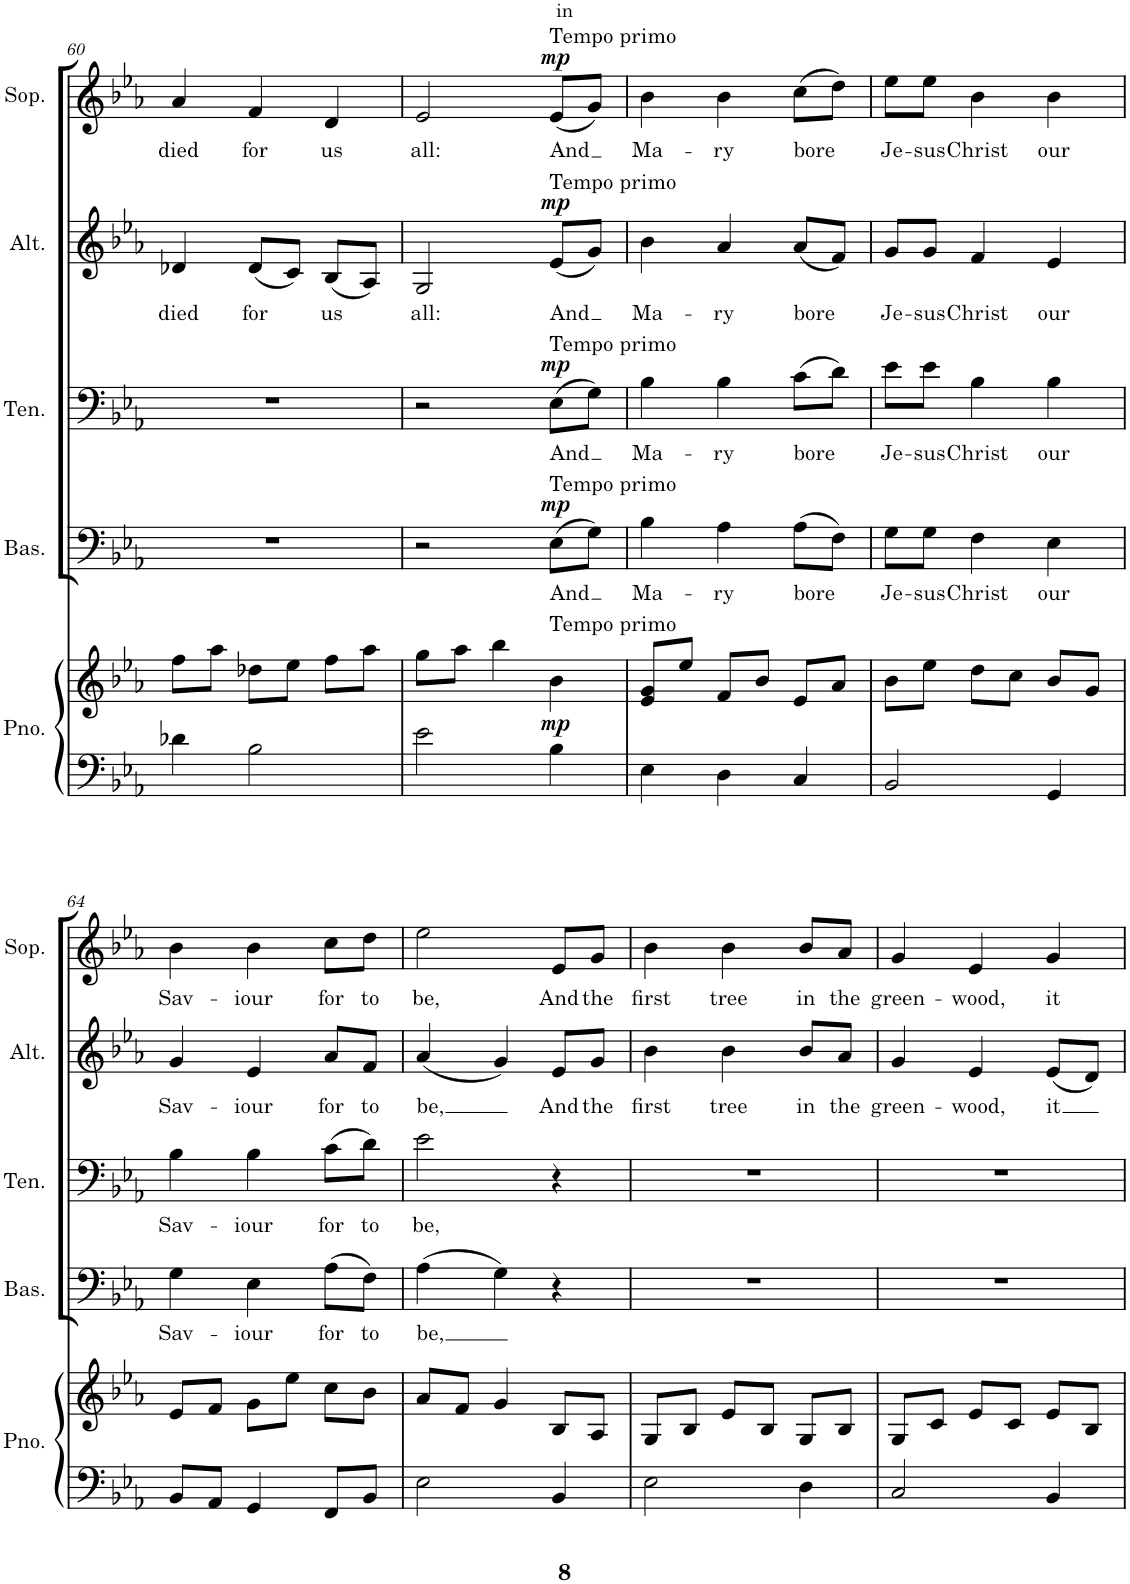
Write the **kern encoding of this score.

**kern	**kern	**dynam	**kern	**text	**dynam	**kern	**text	**dynam	**kern	**text	**dynam	**kern	**text	**dynam
*part5	*part5	*part5	*part4	*part4	*part4	*part3	*part3	*part3	*part2	*part2	*part2	*part1	*part1	*part1
*staff6	*staff5	*staff5/6	*staff4	*staff4	*staff4	*staff3	*staff3	*staff3	*staff2	*staff2	*staff2	*staff1	*staff1	*staff1
*I"Piano	*	*	*I"Bass	*	*	*I"Tenor	*	*	*I"Alto	*	*	*I"Soprano	*	*
*I'Pno.	*	*	*I'Bas.	*	*	*I'Ten.	*	*	*I'Alt.	*	*	*I'Sop.	*	*
!!LO:PB:g=z
*clefF4	*clefG2	*	*clefF4	*	*	*clefF4	*	*	*clefG2	*	*	*clefG2	*	*
*k[b-e-a-]	*k[b-e-a-]	*	*k[b-e-a-]	*	*	*k[b-e-a-]	*	*	*k[b-e-a-]	*	*	*k[b-e-a-]	*	*
*M3/4	*M3/4	*	*M3/4	*	*	*M3/4	*	*	*M3/4	*	*	*M3/4	*	*
=60	=60	=60	=60	=60	=60	=60	=60	=60	=60	=60	=60	=60	=60	=60
!	!	!	!	!	!	!	!	!	!	!LO:LY:b	!	!	!LO:LY:b	!
4d-X\	8ff\L	.	2.r	.	.	2.r	.	.	4d-X/	died	.	4a-/	died	.
.	8aa-\J	.	.	.	.	.	.	.	.	.	.	.	.	.
!	!	!	!	!	!	!	!	!	!	!LO:LY:b	!	!	!LO:LY:b	!
2B-\	8dd-X\L	.	.	.	.	.	.	.	(8d-/L	for	.	4f/	for	.
.	8ee-\J	.	.	.	.	.	.	.	8c/J)	.	.	.	.	.
!	!	!	!	!	!	!	!	!	!	!LO:LY:b	!	!	!LO:LY:b	!
.	8ff\L	.	.	.	.	.	.	.	(8B-/L	us	.	4d/	us	.
.	8aa-\J	.	.	.	.	.	.	.	8A-/J)	.	.	.	.	.
=61	=61	=61	=61	=61	=61	=61	=61	=61	=61	=61	=61	=61	=61	=61
!	!	!	!	!	!	!	!	!	!	!LO:LY:b	!	!	!LO:LY:b	!
2e-\	8gg\L	.	2r	.	.	2r	.	.	2G/	all:	.	2e-/	all:	.
.	8aa-\J	.	.	.	.	.	.	.	.	.	.	.	.	.
.	4bb-\	.	.	.	.	.	.	.	.	.	.	.	.	.
!	!	!	!	!	!	!	!	!	!	!	!	!LO:TX:a:t=Tempo primo	!	!
!	!	!	!	!	!	!	!	!	!LO:TX:a:t=Tempo primo	!	!	!	!	!
!	!	!	!	!	!	!LO:TX:a:t=Tempo primo	!	!	!	!	!	!	!	!
!	!	!	!LO:TX:a:t=Tempo primo	!	!	!	!	!	!	!	!	!	!	!
!	!LO:TX:a:t=Tempo primo	!	!	!	!	!	!	!	!	!	!	!	!	!
!	!	!LO:DY:b	!	!LO:LY:b	!LO:DY:a	!	!LO:LY:b	!LO:DY:a	!	!LO:LY:b	!LO:DY:a	!	!LO:LY:b	!LO:DY:a
4B-\	4b-\	mp	(8E-\L	And	mp	(8E-\L	And	mp	(8e-/L	And	mp	(8e-/L	And	mp
.	.	.	8G\J)	.	.	8G\J)	.	.	8g/J)	.	.	8g/J)	.	.
=62	=62	=62	=62	=62	=62	=62	=62	=62	=62	=62	=62	=62	=62	=62
!	!	!	!	!LO:LY:b	!	!	!LO:LY:b	!	!	!LO:LY:b	!	!	!LO:LY:b	!
4E-\	8e-/ 8g/L	.	4B-\	Ma-	.	4B-\	Ma-	.	4b-\	Ma-	.	4b-\	Ma-	.
.	8ee-/J	.	.	.	.	.	.	.	.	.	.	.	.	.
!	!	!	!	!LO:LY:b	!	!	!LO:LY:b	!	!	!LO:LY:b	!	!	!LO:LY:b	!
4D\	8f/L	.	4A-\	-ry	.	4B-\	-ry	.	4a-/	-ry	.	4b-\	-ry	.
.	8b-/J	.	.	.	.	.	.	.	.	.	.	.	.	.
!	!	!	!	!LO:LY:b	!	!	!LO:LY:b	!	!	!LO:LY:b	!	!	!LO:LY:b	!
4C/	8e-/L	.	(8A-\L	bore	.	(8c\L	bore	.	(8a-/L	bore	.	(8cc\L	bore	.
.	8a-/J	.	8F\J)	.	.	8d\J)	.	.	8f/J)	.	.	8dd\J)	.	.
=63	=63	=63	=63	=63	=63	=63	=63	=63	=63	=63	=63	=63	=63	=63
!	!	!	!	!LO:LY:b	!	!	!LO:LY:b	!	!	!LO:LY:b	!	!	!LO:LY:b	!
2BB-/	8b-\L	.	8G\L	Je-	.	8e-\L	Je-	.	8g/L	Je-	.	8ee-\L	Je-	.
!	!	!	!	!LO:LY:b	!	!	!LO:LY:b	!	!	!LO:LY:b	!	!	!LO:LY:b	!
.	8ee-\J	.	8G\J	-sus	.	8e-\J	-sus	.	8g/J	-sus	.	8ee-\J	-sus	.
!	!	!	!	!LO:LY:b	!	!	!LO:LY:b	!	!	!LO:LY:b	!	!	!LO:LY:b	!
.	8dd\L	.	4F\	Christ	.	4B-\	Christ	.	4f/	Christ	.	4b-\	Christ	.
.	8cc\J	.	.	.	.	.	.	.	.	.	.	.	.	.
!	!	!	!	!LO:LY:b	!	!	!LO:LY:b	!	!	!LO:LY:b	!	!	!LO:LY:b	!
4GG/	8b-/L	.	4E-\	our	.	4B-\	our	.	4e-/	our	.	4b-\	our	.
.	8g/J	.	.	.	.	.	.	.	.	.	.	.	.	.
!!LO:LB:g=z
=64	=64	=64	=64	=64	=64	=64	=64	=64	=64	=64	=64	=64	=64	=64
!	!	!	!	!LO:LY:b	!	!	!LO:LY:b	!	!	!LO:LY:b	!	!	!LO:LY:b	!
8BB-/L	8e-/L	.	4G\	Sav-	.	4B-\	Sav-	.	4g/	Sav-	.	4b-\	Sav-	.
8AA-/J	8f/J	.	.	.	.	.	.	.	.	.	.	.	.	.
!	!	!	!	!LO:LY:b	!	!	!LO:LY:b	!	!	!LO:LY:b	!	!	!LO:LY:b	!
4GG/	8g\L	.	4E-\	-iour	.	4B-\	-iour	.	4e-/	-iour	.	4b-\	-iour	.
.	8ee-\J	.	.	.	.	.	.	.	.	.	.	.	.	.
!	!	!	!	!LO:LY:b	!	!	!LO:LY:b	!	!	!LO:LY:b	!	!	!LO:LY:b	!
8FF/L	8cc\L	.	(8A-\L	for	.	(8c\L	for	.	8a-/L	for	.	8cc\L	for	.
!	!	!	!	!LO:LY:b	!	!	!LO:LY:b	!	!	!LO:LY:b	!	!	!LO:LY:b	!
8BB-/J	8b-\J	.	8F\J)	to	.	8d\J)	to	.	8f/J	to	.	8dd\J	to	.
=65	=65	=65	=65	=65	=65	=65	=65	=65	=65	=65	=65	=65	=65	=65
!	!	!	!	!LO:LY:b	!	!	!LO:LY:b	!	!	!LO:LY:b	!	!	!LO:LY:b	!
2E-\	8a-/L	.	(4A-\	be,	.	2e-\	be,	.	(4a-/	be,	.	2ee-\	be,	.
.	8f/J	.	.	.	.	.	.	.	.	.	.	.	.	.
.	4g/	.	4G\)	.	.	.	.	.	4g/)	.	.	.	.	.
!	!	!	!	!	!	!	!	!	!	!LO:LY:b	!	!	!LO:LY:b	!
4BB-/	8B-/L	.	4r	.	.	4r	.	.	8e-/L	And	.	8e-/L	And	.
!	!	!	!	!	!	!	!	!	!	!LO:LY:b	!	!	!LO:LY:b	!
.	8A-/J	.	.	.	.	.	.	.	8g/J	the	.	8g/J	the	.
=66	=66	=66	=66	=66	=66	=66	=66	=66	=66	=66	=66	=66	=66	=66
!	!	!	!	!	!	!	!	!	!	!LO:LY:b	!	!	!LO:LY:b	!
2E-\	8G/L	.	2.r	.	.	2.r	.	.	4b-\	first	.	4b-\	first	.
.	8B-/J	.	.	.	.	.	.	.	.	.	.	.	.	.
!	!	!	!	!	!	!	!	!	!	!LO:LY:b	!	!	!LO:LY:b	!
.	8e-/L	.	.	.	.	.	.	.	4b-\	tree	.	4b-\	tree	.
.	8B-/J	.	.	.	.	.	.	.	.	.	.	.	.	.
!	!	!	!	!	!	!	!	!	!	!LO:LY:b	!	!	!LO:LY:b	!
4D\	8G/L	.	.	.	.	.	.	.	8b-/L	in	.	8b-/L	in	.
!	!	!	!	!	!	!	!	!	!	!LO:LY:b	!	!	!LO:LY:b	!
.	8B-/J	.	.	.	.	.	.	.	8a-/J	the	.	8a-/J	the	.
=67	=67	=67	=67	=67	=67	=67	=67	=67	=67	=67	=67	=67	=67	=67
!	!	!	!	!	!	!	!	!	!	!LO:LY:b	!	!	!LO:LY:b	!
2C/	8G/L	.	2.r	.	.	2.r	.	.	4g/	green-	.	4g/	green-	.
.	8c/J	.	.	.	.	.	.	.	.	.	.	.	.	.
!	!	!	!	!	!	!	!	!	!	!LO:LY:b	!	!	!LO:LY:b	!
.	8e-/L	.	.	.	.	.	.	.	4e-/	-wood,	.	4e-/	-wood,	.
.	8c/J	.	.	.	.	.	.	.	.	.	.	.	.	.
!	!	!	!	!	!	!	!	!	!	!LO:LY:b	!	!	!LO:LY:b	!
4BB-/	8e-/L	.	.	.	.	.	.	.	(8e-/L	it	.	4g/	it	.
.	8B-/J	.	.	.	.	.	.	.	8d/J)	.	.	.	.	.
=	=	=	=	=	=	=	=	=	=	=	=	=	=	=
*-	*-	*-	*-	*-	*-	*-	*-	*-	*-	*-	*-	*-	*-	*-
